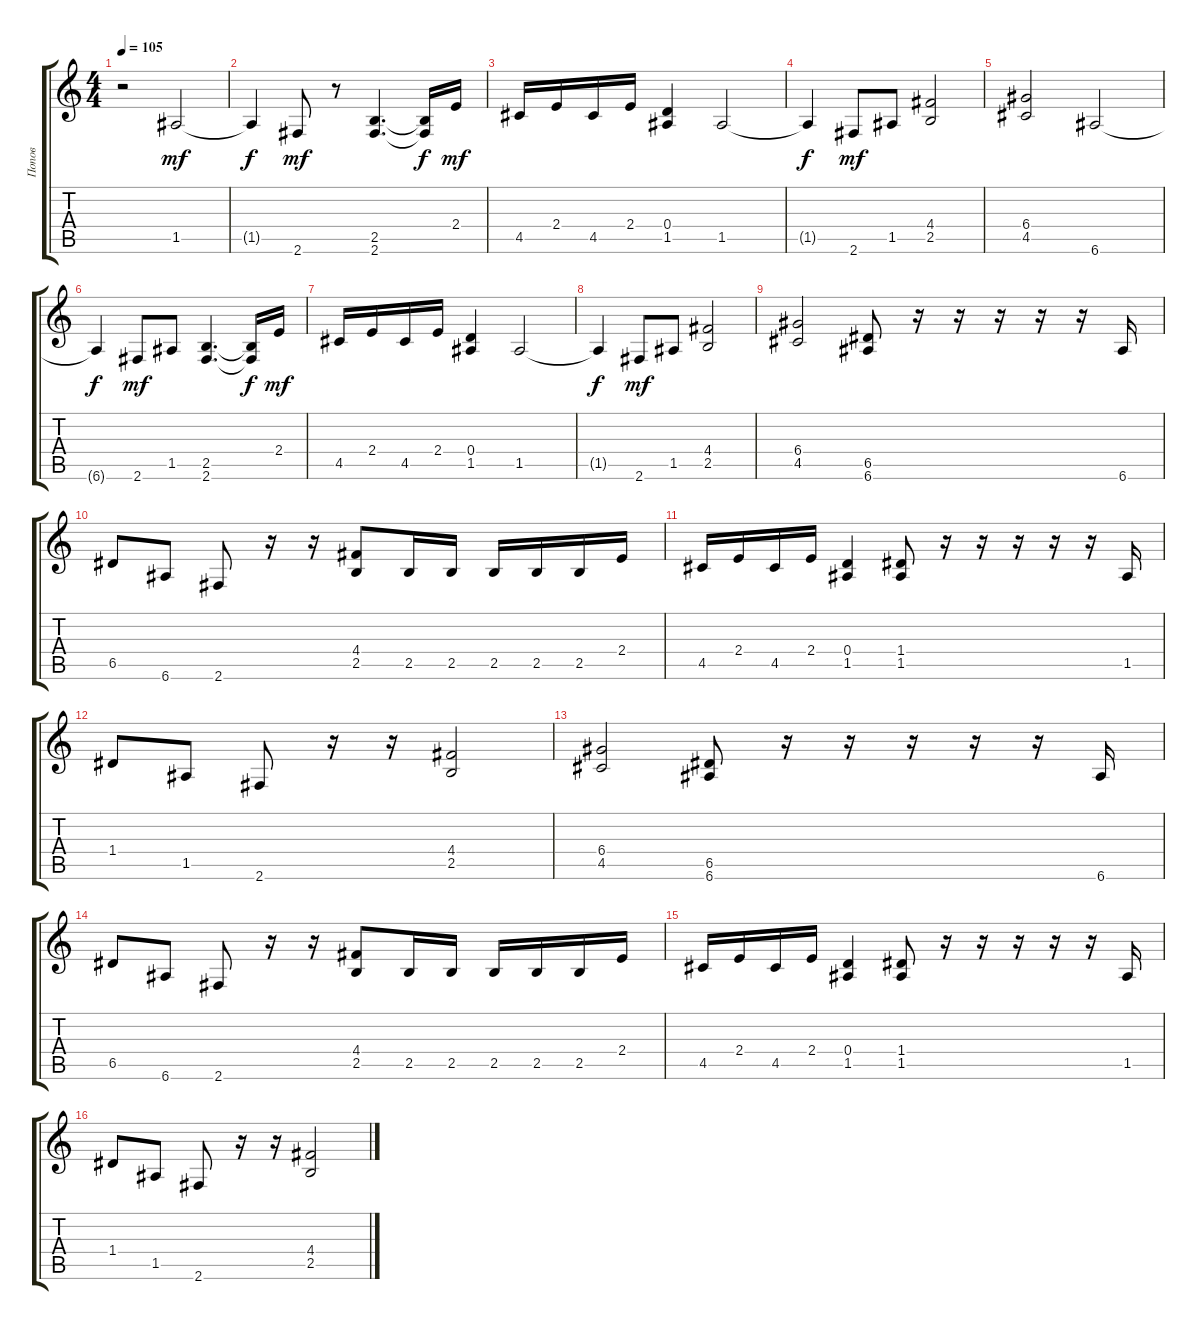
\track ("Попов" "Попов") {instrument distortionguitar}
\staff {score tabs}
\tuning (E4 B3 G3 D3 A2 E2) {hide}
\ts (4 4)
\tempo 105
\clef g2
\ks c
r.2{dy mf} 1.5.2 |
1.5{t}.4{dy f} 2.6.8{dy mf} r.8 (2.5 2.6).4{d} (2.5{t} 2.6{t}).16{dy f} 2.4.16{dy mf} |
4.5.16 2.4.16 4.5.16 2.4.16 (0.4 1.5).4 1.5.2 |
1.5{t}.4{dy f} 2.6.8{dy mf} 1.5.8 (4.4 2.5).2 |
(6.4 4.5).2 6.6.2 |
6.6{t}.4{dy f} 2.6.8{dy mf} 1.5.8 (2.5 2.6).4{d} (2.5{t} 2.6{t}).16{dy f} 2.4.16{dy mf} |
4.5.16 2.4.16 4.5.16 2.4.16 (0.4 1.5).4 1.5.2 |
1.5{t}.4{dy f} 2.6.8{dy mf} 1.5.8 (4.4 2.5).2 |
(6.4 4.5).2 (6.5 6.6).8 r.16 r.16 r.16 r.16 r.16 6.6.16 |
6.5.8 6.6.8 2.6.8 r.16 r.16 (4.4 2.5).8 2.5.16 2.5.16 2.5.16 2.5.16 2.5.16 2.4.16 |
4.5.16 2.4.16 4.5.16 2.4.16 (0.4 1.5).4 (1.4 1.5).8 r.16 r.16 r.16 r.16 r.16 1.5.16 |
1.4.8 1.5.8 2.6.8 r.16 r.16 (4.4 2.5).2 |
(6.4 4.5).2 (6.5 6.6).8 r.16 r.16 r.16 r.16 r.16 6.6.16 |
6.5.8 6.6.8 2.6.8 r.16 r.16 (4.4 2.5).8 2.5.16 2.5.16 2.5.16 2.5.16 2.5.16 2.4.16 |
4.5.16 2.4.16 4.5.16 2.4.16 (0.4 1.5).4 (1.4 1.5).8 r.16 r.16 r.16 r.16 r.16 1.5.16 |
1.4.8 1.5.8 2.6.8 r.16 r.16 (4.4 2.5).2
